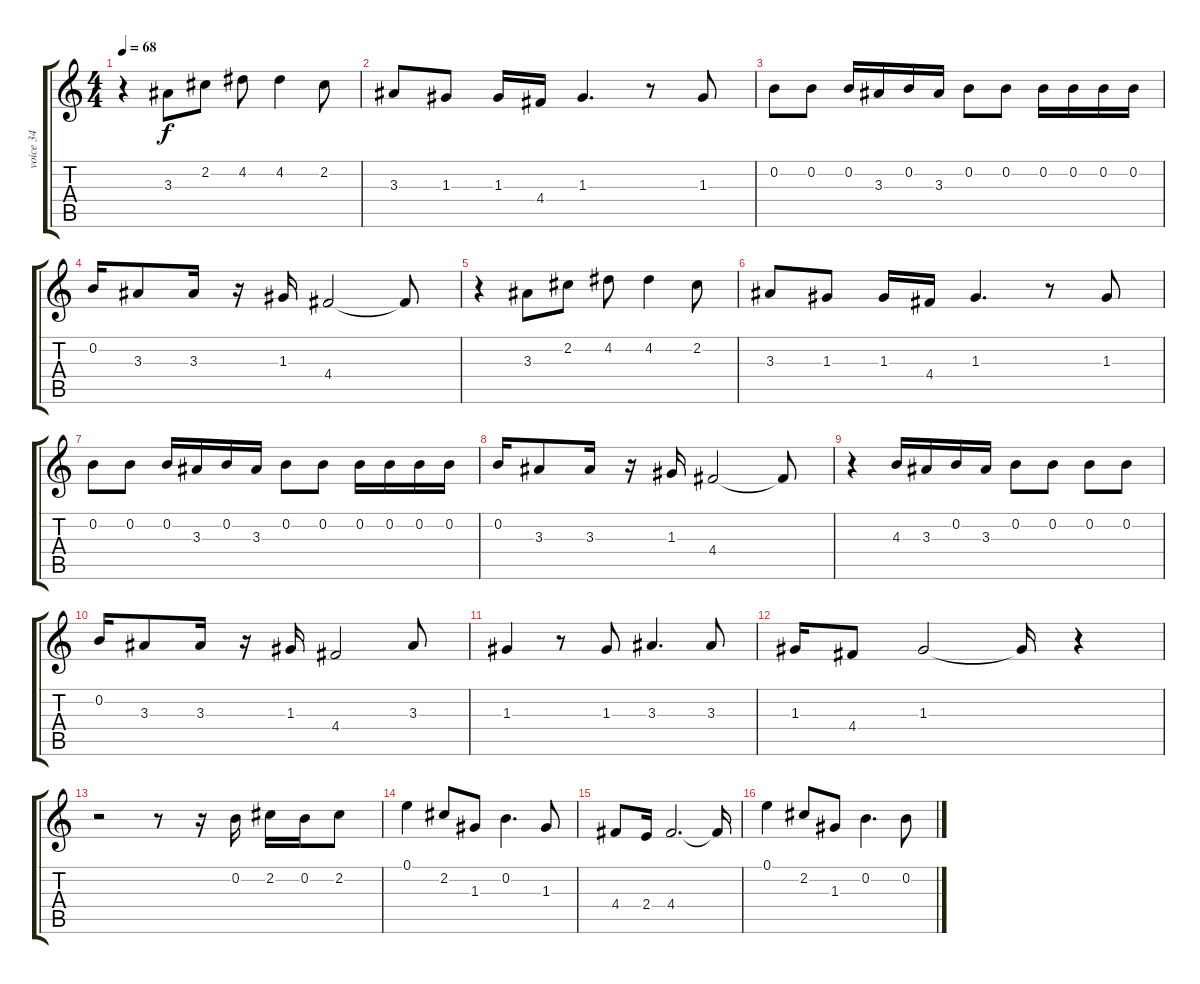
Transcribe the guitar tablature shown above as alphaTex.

\track ("voice 34" "voice 34") {instrument electricbasspick}
\staff {score tabs}
\tuning (E4 B3 G3 D3 A2 E2) {hide}
\ts (4 4)
\tempo 68
\clef g2
\ks c
r.4{dy f} 3.3.8 2.2.8 4.2.8 4.2.4 2.2.8 |
3.3.8 1.3.8 1.3.16 4.4.16 1.3.4{d} r.8 1.3.8 |
0.2.8 0.2.8 0.2.16 3.3.16 0.2.16 3.3.16 0.2.8 0.2.8 0.2.16 0.2.16 0.2.16 0.2.16 |
0.2.16 3.3.8 3.3.16 r.16 1.3.16 4.4.2 4.4{t}.8 |
r.4 3.3.8 2.2.8 4.2.8 4.2.4 2.2.8 |
3.3.8 1.3.8 1.3.16 4.4.16 1.3.4{d} r.8 1.3.8 |
0.2.8 0.2.8 0.2.16 3.3.16 0.2.16 3.3.16 0.2.8 0.2.8 0.2.16 0.2.16 0.2.16 0.2.16 |
0.2.16 3.3.8 3.3.16 r.16 1.3.16 4.4.2 4.4{t}.8 |
r.4 4.3.16 3.3.16 0.2.16 3.3.16 0.2.8 0.2.8 0.2.8 0.2.8 |
0.2.16 3.3.8 3.3.16 r.16 1.3.16 4.4.2 3.3.8 |
1.3.4 r.8 1.3.8 3.3.4{d} 3.3.8 |
1.3.16 4.4.8 1.3.2 1.3{t}.16 r.4 |
r.2 r.8 r.16 0.2.16 2.2.16 0.2.16 2.2.8 |
0.1.4 2.2.8 1.3.8 0.2.4{d} 1.3.8 |
4.4.8 2.4.16 4.4.2{d} 4.4{t}.16 |
0.1.4 2.2.8 1.3.8 0.2.4{d} 0.2.8
